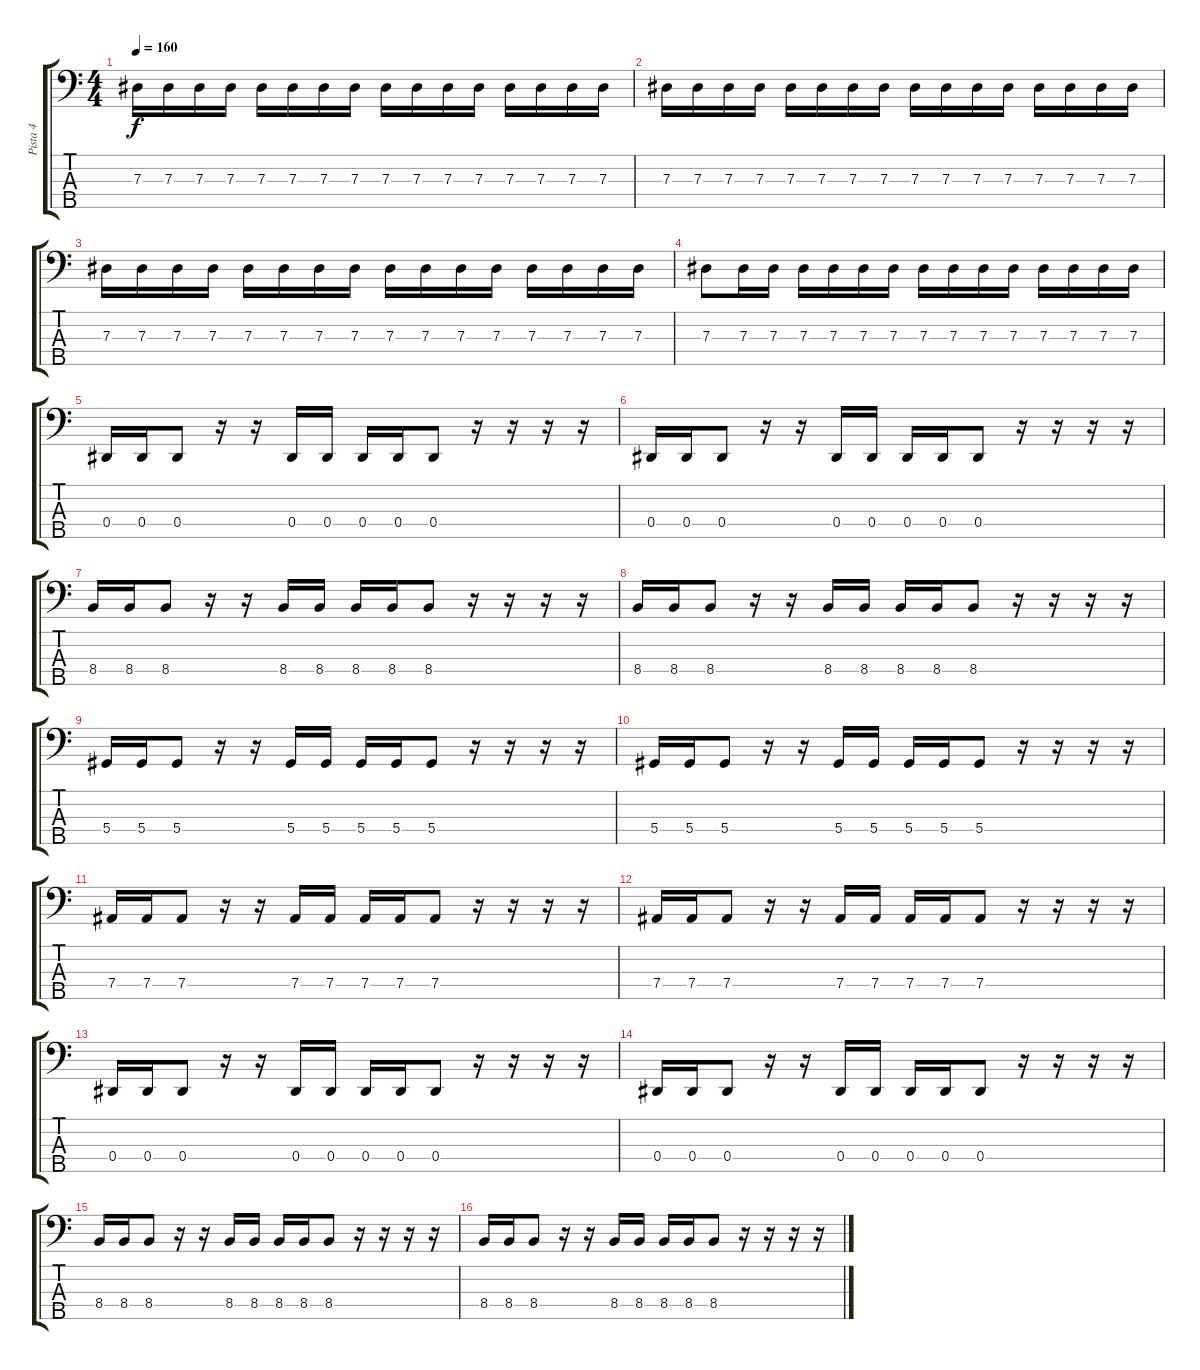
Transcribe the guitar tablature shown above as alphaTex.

\track ("Pista 4" "Pista 4") {instrument electricbassfinger}
\staff {score tabs}
\tuning (Gb2 Db2 Ab1 Eb1 Bb0) {hide}
\ts (4 4)
\tempo 160
\clef f4
\ks c
7.3.16{dy f} 7.3.16 7.3.16 7.3.16 7.3.16 7.3.16 7.3.16 7.3.16 7.3.16 7.3.16 7.3.16 7.3.16 7.3.16 7.3.16 7.3.16 7.3.16 |
7.3.16 7.3.16 7.3.16 7.3.16 7.3.16 7.3.16 7.3.16 7.3.16 7.3.16 7.3.16 7.3.16 7.3.16 7.3.16 7.3.16 7.3.16 7.3.16 |
7.3.16 7.3.16 7.3.16 7.3.16 7.3.16 7.3.16 7.3.16 7.3.16 7.3.16 7.3.16 7.3.16 7.3.16 7.3.16 7.3.16 7.3.16 7.3.16 |
7.3.8 7.3.16 7.3.16 7.3.16 7.3.16 7.3.16 7.3.16 7.3.16 7.3.16 7.3.16 7.3.16 7.3.16 7.3.16 7.3.16 7.3.16 |
0.4.16 0.4.16 0.4.8 r.16 r.16 0.4.16 0.4.16 0.4.16 0.4.16 0.4.8 r.16 r.16 r.16 r.16 |
0.4.16 0.4.16 0.4.8 r.16 r.16 0.4.16 0.4.16 0.4.16 0.4.16 0.4.8 r.16 r.16 r.16 r.16 |
8.4.16 8.4.16 8.4.8 r.16 r.16 8.4.16 8.4.16 8.4.16 8.4.16 8.4.8 r.16 r.16 r.16 r.16 |
8.4.16 8.4.16 8.4.8 r.16 r.16 8.4.16 8.4.16 8.4.16 8.4.16 8.4.8 r.16 r.16 r.16 r.16 |
5.4.16 5.4.16 5.4.8 r.16 r.16 5.4.16 5.4.16 5.4.16 5.4.16 5.4.8 r.16 r.16 r.16 r.16 |
5.4.16 5.4.16 5.4.8 r.16 r.16 5.4.16 5.4.16 5.4.16 5.4.16 5.4.8 r.16 r.16 r.16 r.16 |
7.4.16 7.4.16 7.4.8 r.16 r.16 7.4.16 7.4.16 7.4.16 7.4.16 7.4.8 r.16 r.16 r.16 r.16 |
7.4.16 7.4.16 7.4.8 r.16 r.16 7.4.16 7.4.16 7.4.16 7.4.16 7.4.8 r.16 r.16 r.16 r.16 |
0.4.16 0.4.16 0.4.8 r.16 r.16 0.4.16 0.4.16 0.4.16 0.4.16 0.4.8 r.16 r.16 r.16 r.16 |
0.4.16 0.4.16 0.4.8 r.16 r.16 0.4.16 0.4.16 0.4.16 0.4.16 0.4.8 r.16 r.16 r.16 r.16 |
8.4.16 8.4.16 8.4.8 r.16 r.16 8.4.16 8.4.16 8.4.16 8.4.16 8.4.8 r.16 r.16 r.16 r.16 |
8.4.16 8.4.16 8.4.8 r.16 r.16 8.4.16 8.4.16 8.4.16 8.4.16 8.4.8 r.16 r.16 r.16 r.16
